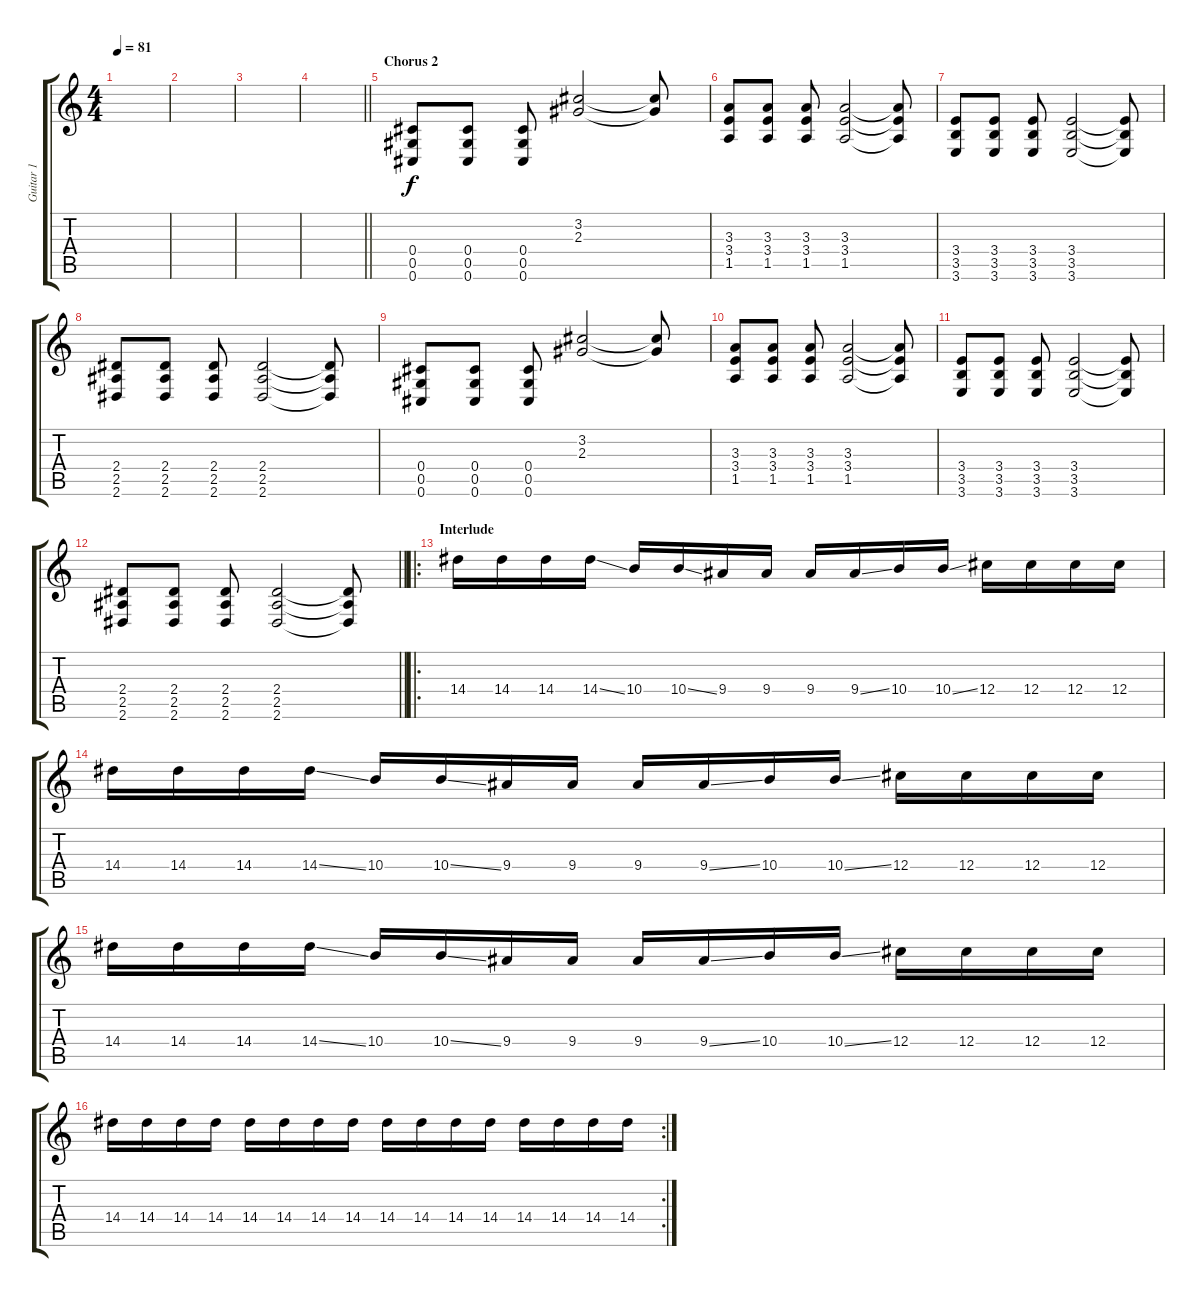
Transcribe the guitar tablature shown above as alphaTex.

\track ("Guitar 1" "Guitar 1") {instrument distortionguitar}
\staff {score tabs}
\tuning (Eb4 Bb3 Gb3 Db3 Ab2 Db2) {hide}
\ts (4 4)
\tempo 81
\clef g2
\ks c
|
|
|
\barLineRight lightlight
|
\section ("" "Chorus 2")
(0.4 0.5 0.6).8 (0.4 0.5 0.6).8 (0.4 0.5 0.6).8 (3.2 2.3).2 (3.2{t} 2.3{t}).8 |
(3.3 3.4 1.5).8 (3.3 3.4 1.5).8 (3.3 3.4 1.5).8 (3.3 3.4 1.5).2 (3.3{t} 3.4{t} 1.5{t}).8 |
(3.4 3.5 3.6).8 (3.4 3.5 3.6).8 (3.4 3.5 3.6).8 (3.4 3.5 3.6).2 (3.4{t} 3.5{t} 3.6{t}).8 |
(2.4 2.5 2.6).8 (2.4 2.5 2.6).8 (2.4 2.5 2.6).8 (2.4 2.5 2.6).2 (2.4{t} 2.5{t} 2.6{t}).8 |
(0.4 0.5 0.6).8 (0.4 0.5 0.6).8 (0.4 0.5 0.6).8 (3.2 2.3).2 (3.2{t} 2.3{t}).8 |
(3.3 3.4 1.5).8 (3.3 3.4 1.5).8 (3.3 3.4 1.5).8 (3.3 3.4 1.5).2 (3.3{t} 3.4{t} 1.5{t}).8 |
(3.4 3.5 3.6).8 (3.4 3.5 3.6).8 (3.4 3.5 3.6).8 (3.4 3.5 3.6).2 (3.4{t} 3.5{t} 3.6{t}).8 |
\barLineRight lightlight
(2.4 2.5 2.6).8 (2.4 2.5 2.6).8 (2.4 2.5 2.6).8 (2.4 2.5 2.6).2 (2.4{t} 2.5{t} 2.6{t}).8 |
\ro
\section ("" "Interlude")
14.4.16 14.4.16 14.4.16 14.4{ss}.16 10.4.16 10.4{ss}.16 9.4.16 9.4.16 9.4.16 9.4{ss}.16 10.4.16 10.4{ss}.16 12.4.16 12.4.16 12.4.16 12.4.16 |
14.4.16 14.4.16 14.4.16 14.4{ss}.16 10.4.16 10.4{ss}.16 9.4.16 9.4.16 9.4.16 9.4{ss}.16 10.4.16 10.4{ss}.16 12.4.16 12.4.16 12.4.16 12.4.16 |
14.4.16 14.4.16 14.4.16 14.4{ss}.16 10.4.16 10.4{ss}.16 9.4.16 9.4.16 9.4.16 9.4{ss}.16 10.4.16 10.4{ss}.16 12.4.16 12.4.16 12.4.16 12.4.16 |
\rc 2
14.4.16 14.4.16 14.4.16 14.4.16 14.4.16 14.4.16 14.4.16 14.4.16 14.4.16 14.4.16 14.4.16 14.4.16 14.4.16 14.4.16 14.4.16 14.4.16
